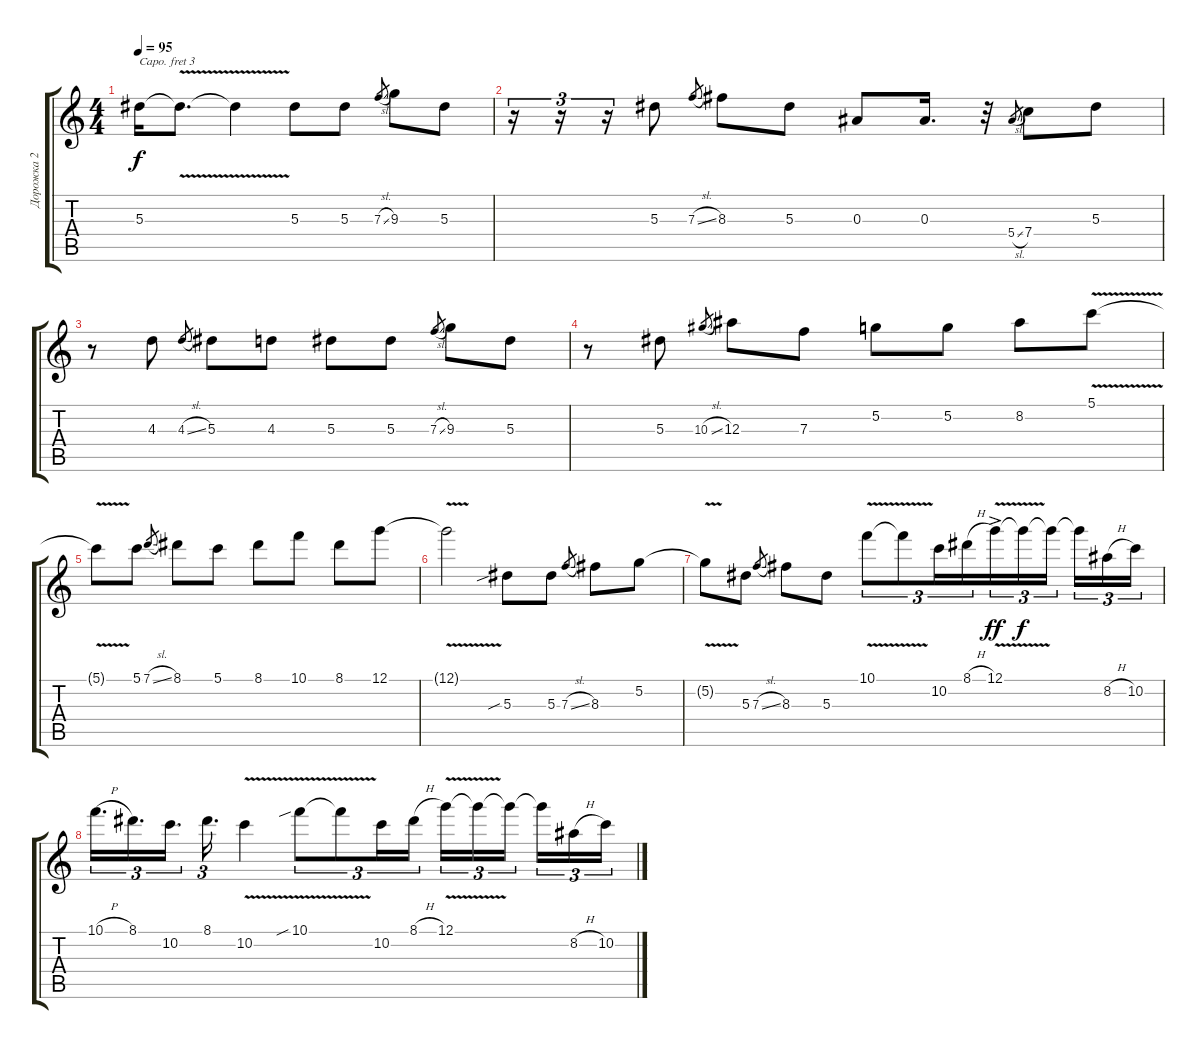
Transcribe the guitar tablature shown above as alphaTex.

\track ("Дорожка 2" "Дорожка 2") {instrument acousticguitarsteel}
\staff {score tabs}
\capo 3
\tuning (E4 B3 G3 D3 A2 E2) {hide}
\ts (4 4)
\tempo 95
\clef g2
\ks c
5.3{t}.16{dy f} 5.3{v t}.8{d} 5.3{t}.4 5.3.8{instrument distortionguitar} 5.3.8 7.3{sl}.8{gr} 9.3.8 5.3.8 |
r.16{tu (3 2)} r.16{tu (3 2)} r.16{tu (3 2)} 5.3.8 7.3{sl}.8{gr} 8.3.8 5.3.8 0.3.8 0.3.16{d} r.32 5.4{sl}.8{gr} 7.4.8 5.3.8 |
r.8 4.3.8 4.3{sl}.8{gr} 5.3.8 4.3.8 5.3.8{instrument distortionguitar} 5.3.8 7.3{sl}.8{gr} 9.3.8 5.3.8 |
r.8 5.3.8 10.3{sl}.8{gr} 12.3.8 7.3.8 5.2.8 5.2.8 8.2.8 5.1{v}.8 |
5.1{t}.8 5.1.8 7.1{sl}.8{gr} 8.1.8 5.1.8 8.1.8 10.1.8 8.1.8 12.1.8 |
12.1{v t}.2 5.3{sib}.8{instrument distortionguitar} 5.3.8 7.3{sl}.8{gr} 8.3.8 5.2.8 |
5.2{v t}.8 5.3.8 7.3{sl}.8{gr} 8.3.8 5.3.8 10.1{v}.8{tu (3 2)} 10.1{t}.8{tu (3 2)} 10.2.16{tu (3 2) beam merge} 8.1{h}.16{tu (3 2) beam merge} 12.1{v ac}.16{tu (3 2) dy ff} 12.1{t}.16{tu (3 2) dy f} 12.1{t}.16{tu (3 2) beam splitsecondary} 12.1{t}.16{tu (3 2)} 8.2{h}.16{tu (3 2)} 10.2.16{tu (3 2)} |
10.1{h}.16{d tu (3 2)} 8.1.16{d tu (3 2)} 10.2.16{d tu (3 2)} 8.1.16{d tu (3 2)} 10.2{v}.4 10.1{v sib}.8{tu (3 2)} 10.1{t}.8{tu (3 2)} 10.2.16{tu (3 2)} 8.1{h}.16{tu (3 2)} 12.1{v}.16{tu (3 2)} 12.1{t}.16{tu (3 2)} 12.1{t}.16{tu (3 2) beam splitsecondary} 12.1{t}.16{tu (3 2)} 8.2{h}.16{tu (3 2)} 10.2.16{tu (3 2)}
